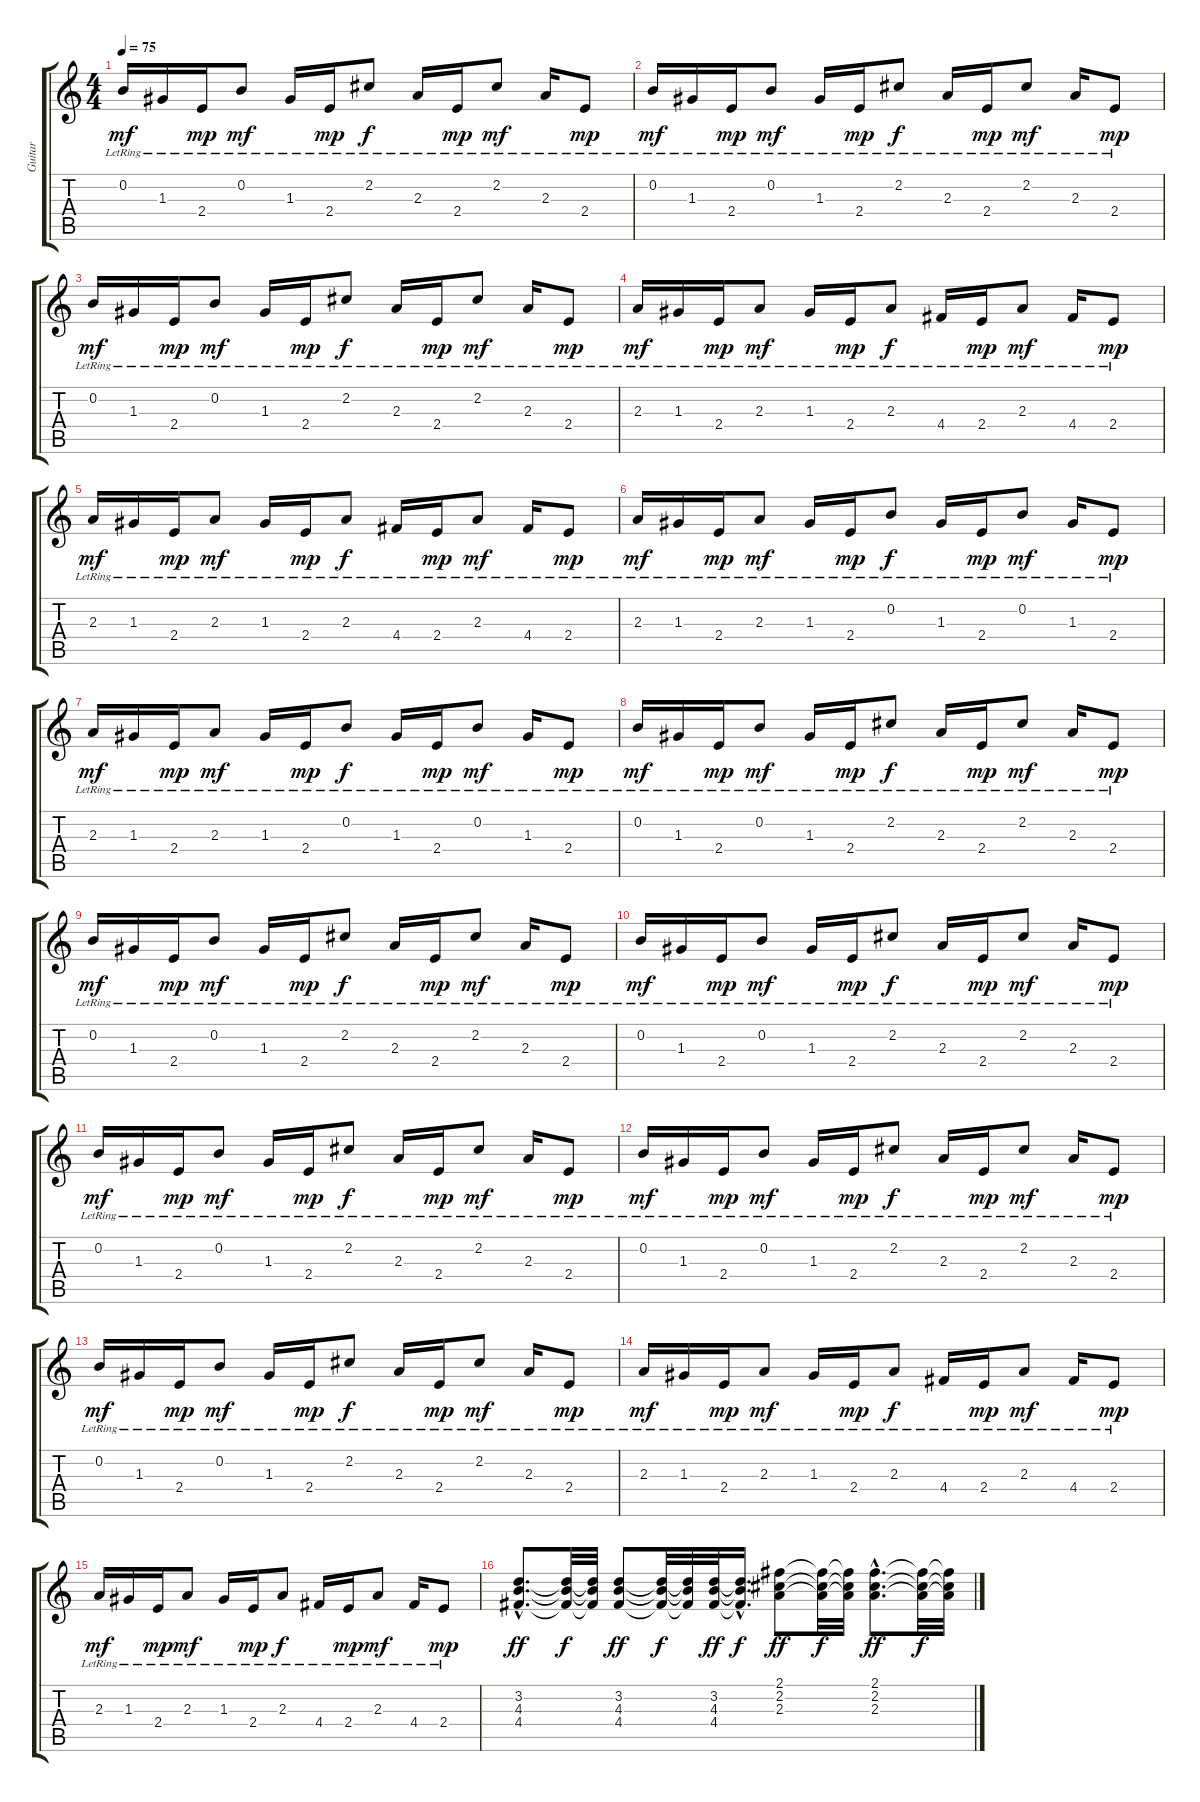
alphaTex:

\track ("Guitar" "Guitar") {instrument electricguitarjazz}
\staff {score tabs}
\tuning (E4 B3 G3 D3 A2 E2) {hide}
\ts (4 4)
\tempo 75
\clef g2
\ks c
0.2{lr}.16{dy mf} 1.3{lr}.16 2.4{lr}.16{dy mp} 0.2{lr}.8{dy mf} 1.3{lr}.16 2.4{lr}.16{dy mp} 2.2{lr}.8{dy f} 2.3{lr}.16 2.4{lr}.16{dy mp} 2.2{lr}.8{dy mf} 2.3{lr}.16 2.4{lr}.8{dy mp} |
0.2{lr}.16{dy mf} 1.3{lr}.16 2.4{lr}.16{dy mp} 0.2{lr}.8{dy mf} 1.3{lr}.16 2.4{lr}.16{dy mp} 2.2{lr}.8{dy f} 2.3{lr}.16 2.4{lr}.16{dy mp} 2.2{lr}.8{dy mf} 2.3{lr}.16 2.4{lr}.8{dy mp} |
0.2{lr}.16{dy mf} 1.3{lr}.16 2.4{lr}.16{dy mp} 0.2{lr}.8{dy mf} 1.3{lr}.16 2.4{lr}.16{dy mp} 2.2{lr}.8{dy f} 2.3{lr}.16 2.4{lr}.16{dy mp} 2.2{lr}.8{dy mf} 2.3{lr}.16 2.4{lr}.8{dy mp} |
2.3{lr}.16{dy mf} 1.3{lr}.16 2.4{lr}.16{dy mp} 2.3{lr}.8{dy mf} 1.3{lr}.16 2.4{lr}.16{dy mp} 2.3{lr}.8{dy f} 4.4{lr}.16 2.4{lr}.16{dy mp} 2.3{lr}.8{dy mf} 4.4{lr}.16 2.4{lr}.8{dy mp} |
2.3{lr}.16{dy mf} 1.3{lr}.16 2.4{lr}.16{dy mp} 2.3{lr}.8{dy mf} 1.3{lr}.16 2.4{lr}.16{dy mp} 2.3{lr}.8{dy f} 4.4{lr}.16 2.4{lr}.16{dy mp} 2.3{lr}.8{dy mf} 4.4{lr}.16 2.4{lr}.8{dy mp} |
2.3{lr}.16{dy mf} 1.3{lr}.16 2.4{lr}.16{dy mp} 2.3{lr}.8{dy mf} 1.3{lr}.16 2.4{lr}.16{dy mp} 0.2{lr}.8{dy f} 1.3{lr}.16 2.4{lr}.16{dy mp} 0.2{lr}.8{dy mf} 1.3{lr}.16 2.4{lr}.8{dy mp} |
2.3{lr}.16{dy mf} 1.3{lr}.16 2.4{lr}.16{dy mp} 2.3{lr}.8{dy mf} 1.3{lr}.16 2.4{lr}.16{dy mp} 0.2{lr}.8{dy f} 1.3{lr}.16 2.4{lr}.16{dy mp} 0.2{lr}.8{dy mf} 1.3{lr}.16 2.4{lr}.8{dy mp} |
0.2{lr}.16{dy mf} 1.3{lr}.16 2.4{lr}.16{dy mp} 0.2{lr}.8{dy mf} 1.3{lr}.16 2.4{lr}.16{dy mp} 2.2{lr}.8{dy f} 2.3{lr}.16 2.4{lr}.16{dy mp} 2.2{lr}.8{dy mf} 2.3{lr}.16 2.4{lr}.8{dy mp} |
0.2{lr}.16{dy mf} 1.3{lr}.16 2.4{lr}.16{dy mp} 0.2{lr}.8{dy mf} 1.3{lr}.16 2.4{lr}.16{dy mp} 2.2{lr}.8{dy f} 2.3{lr}.16 2.4{lr}.16{dy mp} 2.2{lr}.8{dy mf} 2.3{lr}.16 2.4{lr}.8{dy mp} |
0.2{lr}.16{dy mf} 1.3{lr}.16 2.4{lr}.16{dy mp} 0.2{lr}.8{dy mf} 1.3{lr}.16 2.4{lr}.16{dy mp} 2.2{lr}.8{dy f} 2.3{lr}.16 2.4{lr}.16{dy mp} 2.2{lr}.8{dy mf} 2.3{lr}.16 2.4{lr}.8{dy mp} |
0.2{lr}.16{dy mf} 1.3{lr}.16 2.4{lr}.16{dy mp} 0.2{lr}.8{dy mf} 1.3{lr}.16 2.4{lr}.16{dy mp} 2.2{lr}.8{dy f} 2.3{lr}.16 2.4{lr}.16{dy mp} 2.2{lr}.8{dy mf} 2.3{lr}.16 2.4{lr}.8{dy mp} |
0.2{lr}.16{dy mf} 1.3{lr}.16 2.4{lr}.16{dy mp} 0.2{lr}.8{dy mf} 1.3{lr}.16 2.4{lr}.16{dy mp} 2.2{lr}.8{dy f} 2.3{lr}.16 2.4{lr}.16{dy mp} 2.2{lr}.8{dy mf} 2.3{lr}.16 2.4{lr}.8{dy mp} |
0.2{lr}.16{dy mf} 1.3{lr}.16 2.4{lr}.16{dy mp} 0.2{lr}.8{dy mf} 1.3{lr}.16 2.4{lr}.16{dy mp} 2.2{lr}.8{dy f} 2.3{lr}.16 2.4{lr}.16{dy mp} 2.2{lr}.8{dy mf} 2.3{lr}.16 2.4{lr}.8{dy mp} |
2.3{lr}.16{dy mf} 1.3{lr}.16 2.4{lr}.16{dy mp} 2.3{lr}.8{dy mf} 1.3{lr}.16 2.4{lr}.16{dy mp} 2.3{lr}.8{dy f} 4.4{lr}.16 2.4{lr}.16{dy mp} 2.3{lr}.8{dy mf} 4.4{lr}.16 2.4{lr}.8{dy mp} |
2.3{lr}.16{dy mf} 1.3{lr}.16 2.4{lr}.16{dy mp} 2.3{lr}.8{dy mf} 1.3{lr}.16 2.4{lr}.16{dy mp} 2.3{lr}.8{dy f} 4.4{lr}.16 2.4{lr}.16{dy mp} 2.3{lr}.8{dy mf} 4.4{lr}.16 2.4{lr}.8{dy mp} |
(3.2{hac} 4.3{hac} 4.4{hac}).8{d dy ff} (3.2{t} 4.3{t} 4.4{t}).32{dy f} (3.2{t} 4.3{t} 4.4{t}).32 (3.2 4.3 4.4).8{dy ff} (3.2{t} 4.3{t} 4.4{t}).32{dy f} (3.2{t} 4.3{t} 4.4{t}).32 (3.2 4.3 4.4).32{dy ff} (3.2{hac t} 4.3{hac t} 4.4{hac t}).16{d dy f} (2.1 2.2 2.3).8{dy ff} (2.1{t} 2.2{t} 2.3{t}).32{dy f} (2.1{t} 2.2{t} 2.3{t}).32 (2.1{hac} 2.2{hac} 2.3{hac}).8{d dy ff} (2.1{t} 2.2{t} 2.3{t}).32{dy f} (2.1{t} 2.2{t} 2.3{t}).32
